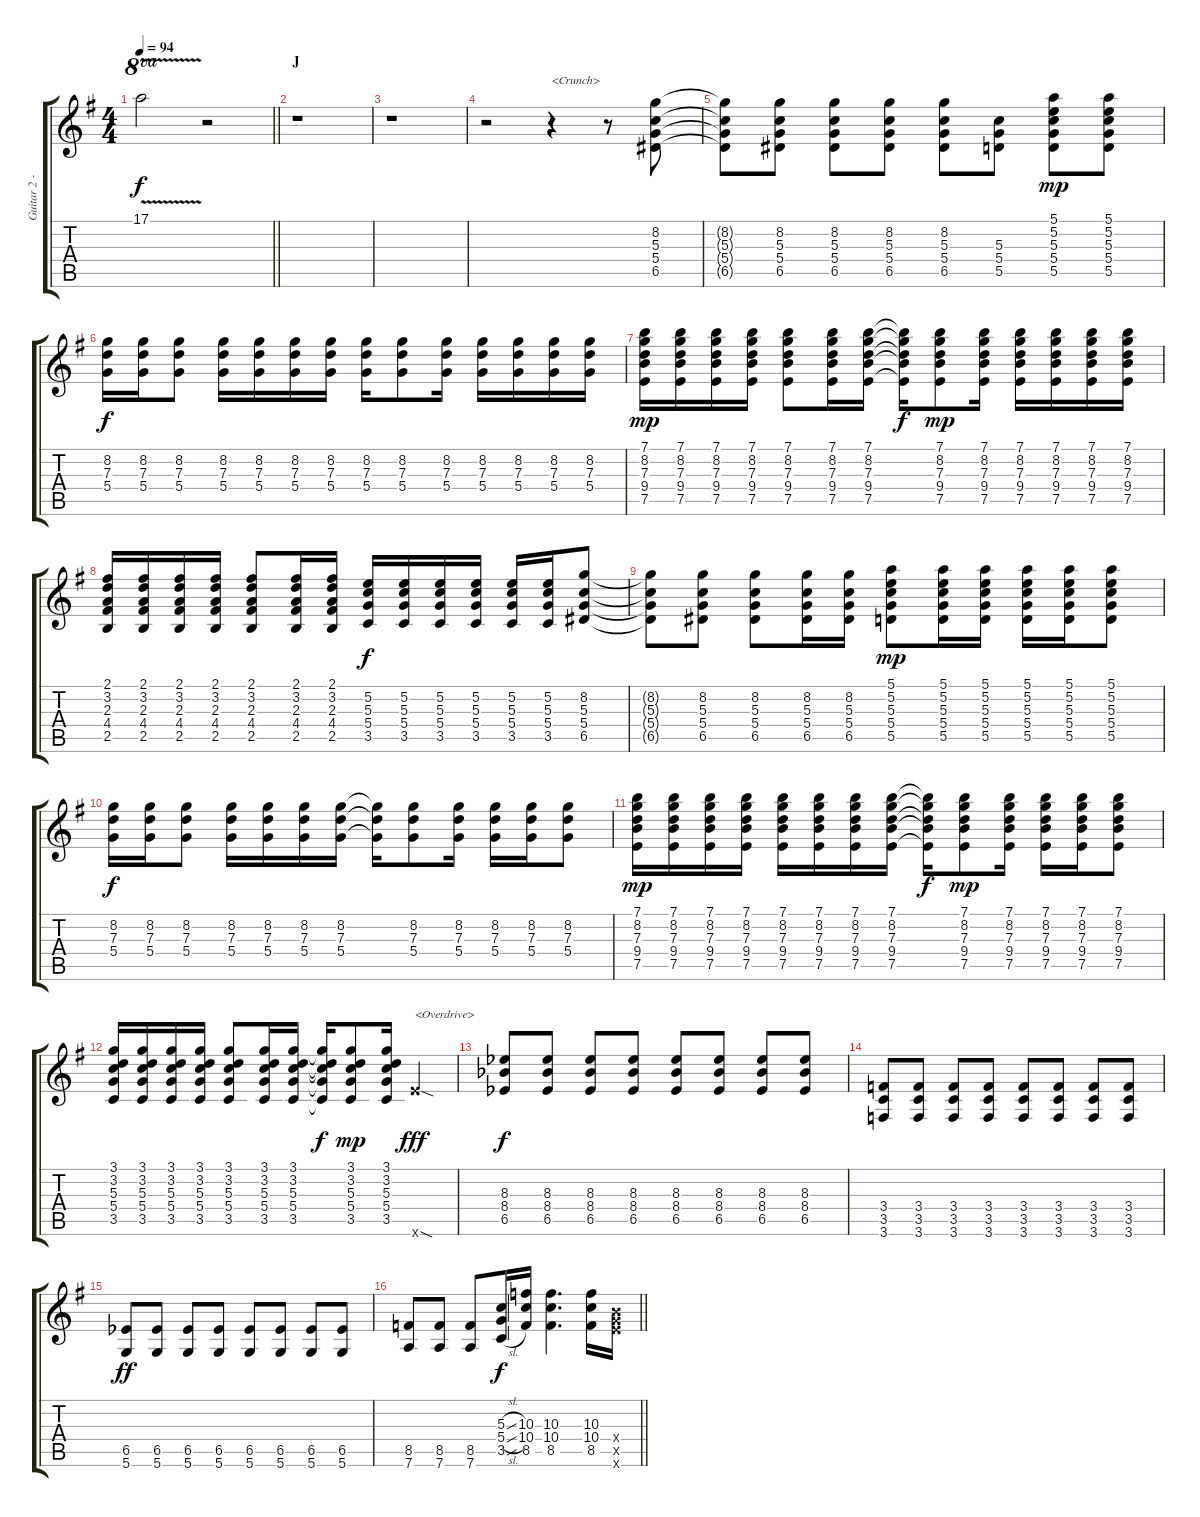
\track ("Guitar 2 - Sunao" "Guitar 2 -") {instrument electricguitarjazz}
\staff {score tabs}
\tuning (E4 B3 G3 D3 A2 D2) {hide}
\ts (4 4)
\tempo 94
\clef g2
\barLineRight lightlight
\ks g
17.1{v t}.2{ot 8va dy f} r.2 |
\section ("" "J")
r.1 |
r.1 |
r.2 r.4{txt "<Crunch>"} r.8{volume 9 balance 16 instrument distortionguitar} (8.2 5.3 5.4 6.5).8 |
(8.2{t} 5.3{t} 5.4{t} 6.5{t}).8 (8.2 5.3 5.4 6.5).8 (8.2 5.3 5.4 6.5).8 (8.2 5.3 5.4 6.5).8 (8.2 5.3 5.4 6.5).8 (5.3 5.4 5.5).8 (5.1 5.2 5.3 5.4 5.5).8{dy mp} (5.1 5.2 5.3 5.4 5.5).8 |
(8.2 7.3 5.4).16{dy f} (8.2 7.3 5.4).16 (8.2 7.3 5.4).8 (8.2 7.3 5.4).16 (8.2 7.3 5.4).16 (8.2 7.3 5.4).16 (8.2 7.3 5.4).16 (8.2 7.3 5.4).16 (8.2 7.3 5.4).8 (8.2 7.3 5.4).16 (8.2 7.3 5.4).16 (8.2 7.3 5.4).16 (8.2 7.3 5.4).16 (8.2 7.3 5.4).16 |
(7.1 8.2 7.3 9.4 7.5).16{dy mp} (7.1 8.2 7.3 9.4 7.5).16 (7.1 8.2 7.3 9.4 7.5).16 (7.1 8.2 7.3 9.4 7.5).16 (7.1 8.2 7.3 9.4 7.5).8 (7.1 8.2 7.3 9.4 7.5).16 (7.1 8.2 7.3 9.4 7.5).16 (7.1{t} 8.2{t} 7.3{t} 9.4{t} 7.5{t}).16{dy f} (7.1 8.2 7.3 9.4 7.5).8{dy mp} (7.1 8.2 7.3 9.4 7.5).16 (7.1 8.2 7.3 9.4 7.5).16 (7.1 8.2 7.3 9.4 7.5).16 (7.1 8.2 7.3 9.4 7.5).16 (7.1 8.2 7.3 9.4 7.5).16 |
(2.1 3.2 2.3 4.4 2.5).16 (2.1 3.2 2.3 4.4 2.5).16 (2.1 3.2 2.3 4.4 2.5).16 (2.1 3.2 2.3 4.4 2.5).16 (2.1 3.2 2.3 4.4 2.5).8 (2.1 3.2 2.3 4.4 2.5).16 (2.1 3.2 2.3 4.4 2.5).16 (5.2 5.3 5.4 3.5).16{dy f} (5.2 5.3 5.4 3.5).16 (5.2 5.3 5.4 3.5).16 (5.2 5.3 5.4 3.5).16 (5.2 5.3 5.4 3.5).16 (5.2 5.3 5.4 3.5).16 (8.2 5.3 5.4 6.5).8 |
(8.2{t} 5.3{t} 5.4{t} 6.5{t}).8 (8.2 5.3 5.4 6.5).8 (8.2 5.3 5.4 6.5).8 (8.2 5.3 5.4 6.5).16 (8.2 5.3 5.4 6.5).16 (5.1 5.2 5.3 5.4 5.5).8{dy mp} (5.1 5.2 5.3 5.4 5.5).16 (5.1 5.2 5.3 5.4 5.5).16 (5.1 5.2 5.3 5.4 5.5).16 (5.1 5.2 5.3 5.4 5.5).16 (5.1 5.2 5.3 5.4 5.5).8 |
(8.2 7.3 5.4).16{dy f} (8.2 7.3 5.4).16 (8.2 7.3 5.4).8 (8.2 7.3 5.4).16 (8.2 7.3 5.4).16 (8.2 7.3 5.4).16 (8.2 7.3 5.4).16 (8.2{t} 7.3{t} 5.4{t}).16 (8.2 7.3 5.4).8 (8.2 7.3 5.4).16 (8.2 7.3 5.4).16 (8.2 7.3 5.4).16 (8.2 7.3 5.4).8 |
(7.1 8.2 7.3 9.4 7.5).16{dy mp} (7.1 8.2 7.3 9.4 7.5).16 (7.1 8.2 7.3 9.4 7.5).16 (7.1 8.2 7.3 9.4 7.5).16 (7.1 8.2 7.3 9.4 7.5).16 (7.1 8.2 7.3 9.4 7.5).16 (7.1 8.2 7.3 9.4 7.5).16 (7.1 8.2 7.3 9.4 7.5).16 (7.1{t} 8.2{t} 7.3{t} 9.4{t} 7.5{t}).16{dy f} (7.1 8.2 7.3 9.4 7.5).8{dy mp} (7.1 8.2 7.3 9.4 7.5).16 (7.1 8.2 7.3 9.4 7.5).16 (7.1 8.2 7.3 9.4 7.5).16 (7.1 8.2 7.3 9.4 7.5).8 |
(3.1 3.2 5.3 5.4 3.5).16 (3.1 3.2 5.3 5.4 3.5).16 (3.1 3.2 5.3 5.4 3.5).16 (3.1 3.2 5.3 5.4 3.5).16 (3.1 3.2 5.3 5.4 3.5).8 (3.1 3.2 5.3 5.4 3.5).16 (3.1 3.2 5.3 5.4 3.5).16 (3.1{t} 3.2{t} 5.3{t} 5.4{t} 3.5{t}).16{dy f} (3.1 3.2 5.3 5.4 3.5).8{dy mp} (3.1 3.2 5.3 5.4 3.5).16 14.6{sod x}.4{txt "<Overdrive>" dy fff instrument overdrivenguitar} |
(8.3{acc b} 8.4{acc b} 6.5{acc b}).8{dy f} (8.3{acc b} 8.4{acc b} 6.5{acc b}).8 (8.3{acc b} 8.4{acc b} 6.5{acc b}).8 (8.3{acc b} 8.4{acc b} 6.5{acc b}).8 (8.3{acc b} 8.4{acc b} 6.5{acc b}).8 (8.3{acc b} 8.4{acc b} 6.5{acc b}).8 (8.3{acc b} 8.4{acc b} 6.5{acc b}).8 (8.3{acc b} 8.4{acc b} 6.5{acc b}).8 |
(3.4 3.5 3.6).8 (3.4 3.5 3.6).8 (3.4 3.5 3.6).8 (3.4 3.5 3.6).8 (3.4 3.5 3.6).8 (3.4 3.5 3.6).8 (3.4 3.5 3.6).8 (3.4 3.5 3.6).8 |
(6.5{acc b} 5.6).8{dy ff} (6.5{acc b} 5.6).8 (6.5{acc b} 5.6).8 (6.5{acc b} 5.6).8 (6.5{acc b} 5.6).8 (6.5{acc b} 5.6).8 (6.5{acc b} 5.6).8 (6.5{acc b} 5.6).8 |
\barLineRight lightlight
(8.5 7.6).8 (8.5 7.6).8 (8.5 7.6).8 (5.3{sl} 5.4{sl} 3.5{sl}).16{dy f} (10.3 10.4 8.5).16 (10.3 10.4 8.5).4{d} (10.3 10.4 8.5).16 (9.4{x} 10.5{x} 14.6{x}).16
